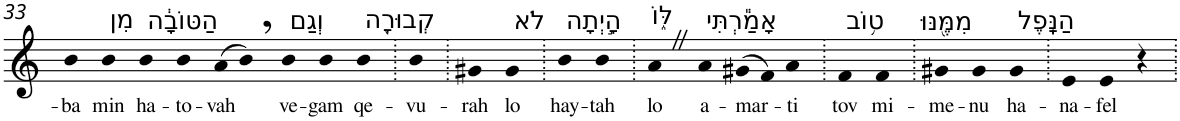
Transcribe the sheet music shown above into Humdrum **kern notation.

**kern	**text
*part1	*part1
*staff1	*staff1
*I"Piano	*
*I'Pno	*
!!LO:PB:g=z
*clefG2	*
*k[]	*
=33	=33
!	!LO:LY:b
4b	-ba
!LO:TX:a:t=מִן	!
!	!LO:LY:b
4b	min
!LO:TX:a:t=הַטּוֹבָ֔ה	!
!	!LO:LY:b
4b	ha-
!	!LO:LY:b
4b	-to-
!	!LO:LY:b
(>8a	-vah
8b,)	.
!LO:TX:a:t=וְגַם	!
!	!LO:LY:b
4b	ve-
!	!LO:LY:b
4b	-gam
!LO:TX:a:t=קְבוּרָ֖ה	!
!	!LO:LY:b
4b	qe-
=34.	=34.
!	!LO:LY:b
4b	-vu-
=35.	=35.
!	!LO:LY:b
4g#X	-rah
!LO:TX:a:t=לֹא	!
!	!LO:LY:b
4g#	lo
=36.	=36.
!LO:TX:a:t=הָ֣יְתָה	!
!	!LO:LY:b
4b	hay-
!	!LO:LY:b
4b	-tah
=37.	=37.
!LO:TX:a:t=לּ֑וֹ	!
!	!LO:LY:b
4aZ	lo
!LO:TX:a:t=אָמַ֕רְתִּי	!
!	!LO:LY:b
4a	a-
!	!LO:LY:b
(>8g#X	-mar-
8f)	.
!	!LO:LY:b
4a	-ti
=38.	=38.
!LO:TX:a:t=ט֥וֹב	!
!	!LO:LY:b
4f	tov
!LO:TX:a:t=מִמֶּ֖נּוּ	!
!	!LO:LY:b
4f	mi-
=39.	=39.
!	!LO:LY:b
4g#X	-me-
!	!LO:LY:b
4g#	-nu
!LO:TX:a:t=הַנָּֽפֶל	!
!	!LO:LY:b
4g#	ha-
=40.	=40.
!	!LO:LY:b
4e	-na-
!	!LO:LY:b
4e	-fel
4r	.
=.	=.
*-	*-
